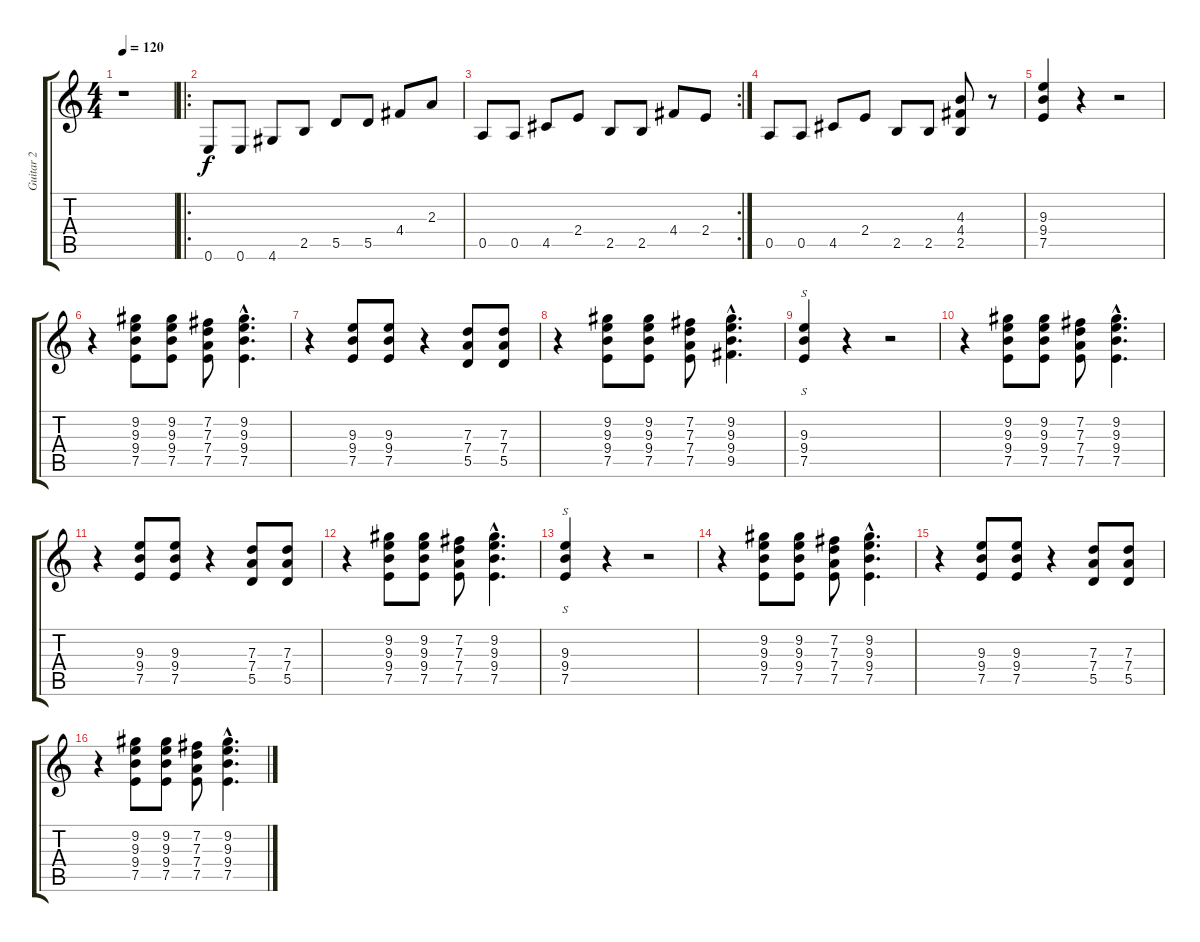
\track ("Guitar 2" "Guitar 2") {instrument distortionguitar}
\staff {score tabs}
\tuning (E4 B3 G3 D3 A2 E2) {hide}
\ts (4 4)
\tempo 120
\clef g2
\ks c
r.1{dy f instrument distortionguitar} |
\ro
0.6.8 0.6.8 4.6.8 2.5.8 5.5.8 5.5.8 4.4.8 2.3.8 |
\rc 2
0.5.8 0.5.8 4.5.8 2.4.8 2.5.8 2.5.8 4.4.8 2.4.8 |
0.5.8 0.5.8 4.5.8 2.4.8 2.5.8 2.5.8 (4.3 4.4 2.5).8 r.8 |
(9.3 9.4 7.5).4 r.4 r.2 |
r.4 (9.2 9.3 9.4 7.5).8 (9.2 9.3 9.4 7.5).8 (7.2 7.3 7.4 7.5).8 (9.2{hac} 9.3{hac} 9.4{hac} 7.5{hac}).4{d} |
r.4 (9.3 9.4 7.5).8 (9.3 9.4 7.5).8 r.4 (7.3 7.4 5.5).8 (7.3 7.4 5.5).8 |
r.4 (9.2 9.3 9.4 7.5).8 (9.2 9.3 9.4 7.5).8 (7.2 7.3 7.4 7.5).8 (9.2{hac} 9.3{hac} 9.4{hac} 9.5{hac}).4{d} |
(9.3 9.4 7.5).4{s} r.4 r.2 |
r.4 (9.2 9.3 9.4 7.5).8 (9.2 9.3 9.4 7.5).8 (7.2 7.3 7.4 7.5).8 (9.2{hac} 9.3{hac} 9.4{hac} 7.5{hac}).4{d} |
r.4 (9.3 9.4 7.5).8 (9.3 9.4 7.5).8 r.4 (7.3 7.4 5.5).8 (7.3 7.4 5.5).8 |
r.4 (9.2 9.3 9.4 7.5).8 (9.2 9.3 9.4 7.5).8 (7.2 7.3 7.4 7.5).8 (9.2{hac} 9.3{hac} 9.4{hac} 7.5{hac}).4{d} |
(9.3 9.4 7.5).4{s} r.4 r.2 |
r.4 (9.2 9.3 9.4 7.5).8 (9.2 9.3 9.4 7.5).8 (7.2 7.3 7.4 7.5).8 (9.2{hac} 9.3{hac} 9.4{hac} 7.5{hac}).4{d} |
r.4 (9.3 9.4 7.5).8 (9.3 9.4 7.5).8 r.4 (7.3 7.4 5.5).8 (7.3 7.4 5.5).8 |
r.4 (9.2 9.3 9.4 7.5).8 (9.2 9.3 9.4 7.5).8 (7.2 7.3 7.4 7.5).8 (9.2{hac} 9.3{hac} 9.4{hac} 7.5{hac}).4{d}
